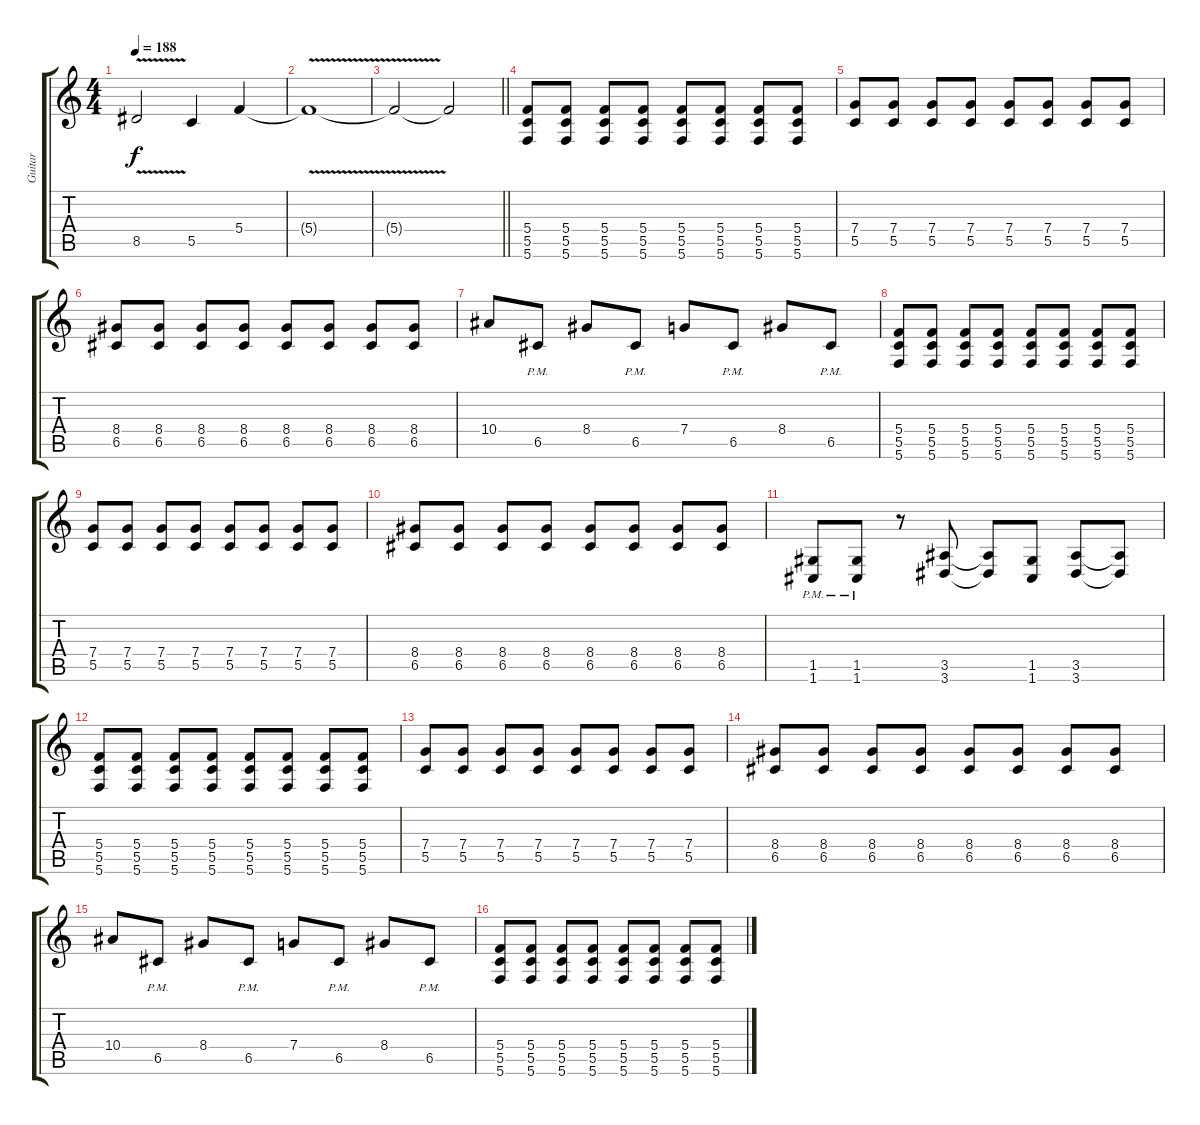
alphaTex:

\track ("Guitar" "Guitar") {instrument distortionguitar}
\staff {score tabs}
\tuning (D4 A3 F3 C3 G2 C2) {hide}
\ts (4 4)
\tempo 188
\clef g2
\ks c
8.5{v t}.2{dy f} 5.5.4 5.4.4 |
5.4{v t}.1 |
\barLineRight lightlight
5.4{t}.2 5.4{t}.2 |
\section ("" " ")
(5.4 5.5 5.6).8 (5.4 5.5 5.6).8 (5.4 5.5 5.6).8 (5.4 5.5 5.6).8 (5.4 5.5 5.6).8 (5.4 5.5 5.6).8 (5.4 5.5 5.6).8 (5.4 5.5 5.6).8 |
(7.4 5.5).8 (7.4 5.5).8 (7.4 5.5).8 (7.4 5.5).8 (7.4 5.5).8 (7.4 5.5).8 (7.4 5.5).8 (7.4 5.5).8 |
(8.4 6.5).8 (8.4 6.5).8 (8.4 6.5).8 (8.4 6.5).8 (8.4 6.5).8 (8.4 6.5).8 (8.4 6.5).8 (8.4 6.5).8 |
10.4.8 6.5{pm}.8 8.4.8 6.5{pm}.8 7.4.8 6.5{pm}.8 8.4.8 6.5{pm}.8 |
(5.4 5.5 5.6).8 (5.4 5.5 5.6).8 (5.4 5.5 5.6).8 (5.4 5.5 5.6).8 (5.4 5.5 5.6).8 (5.4 5.5 5.6).8 (5.4 5.5 5.6).8 (5.4 5.5 5.6).8 |
(7.4 5.5).8 (7.4 5.5).8 (7.4 5.5).8 (7.4 5.5).8 (7.4 5.5).8 (7.4 5.5).8 (7.4 5.5).8 (7.4 5.5).8 |
(8.4 6.5).8 (8.4 6.5).8 (8.4 6.5).8 (8.4 6.5).8 (8.4 6.5).8 (8.4 6.5).8 (8.4 6.5).8 (8.4 6.5).8 |
(1.5{pm} 1.6{pm}).8 (1.5{pm} 1.6{pm}).8 r.8 (3.5 3.6).8 (3.5{t} 3.6{t}).8 (1.5 1.6).8 (3.5 3.6).8 (3.5{t} 3.6{t}).8 |
(5.4 5.5 5.6).8 (5.4 5.5 5.6).8 (5.4 5.5 5.6).8 (5.4 5.5 5.6).8 (5.4 5.5 5.6).8 (5.4 5.5 5.6).8 (5.4 5.5 5.6).8 (5.4 5.5 5.6).8 |
(7.4 5.5).8 (7.4 5.5).8 (7.4 5.5).8 (7.4 5.5).8 (7.4 5.5).8 (7.4 5.5).8 (7.4 5.5).8 (7.4 5.5).8 |
(8.4 6.5).8 (8.4 6.5).8 (8.4 6.5).8 (8.4 6.5).8 (8.4 6.5).8 (8.4 6.5).8 (8.4 6.5).8 (8.4 6.5).8 |
10.4.8 6.5{pm}.8 8.4.8 6.5{pm}.8 7.4.8 6.5{pm}.8 8.4.8 6.5{pm}.8 |
(5.4 5.5 5.6).8 (5.4 5.5 5.6).8 (5.4 5.5 5.6).8 (5.4 5.5 5.6).8 (5.4 5.5 5.6).8 (5.4 5.5 5.6).8 (5.4 5.5 5.6).8 (5.4 5.5 5.6).8
